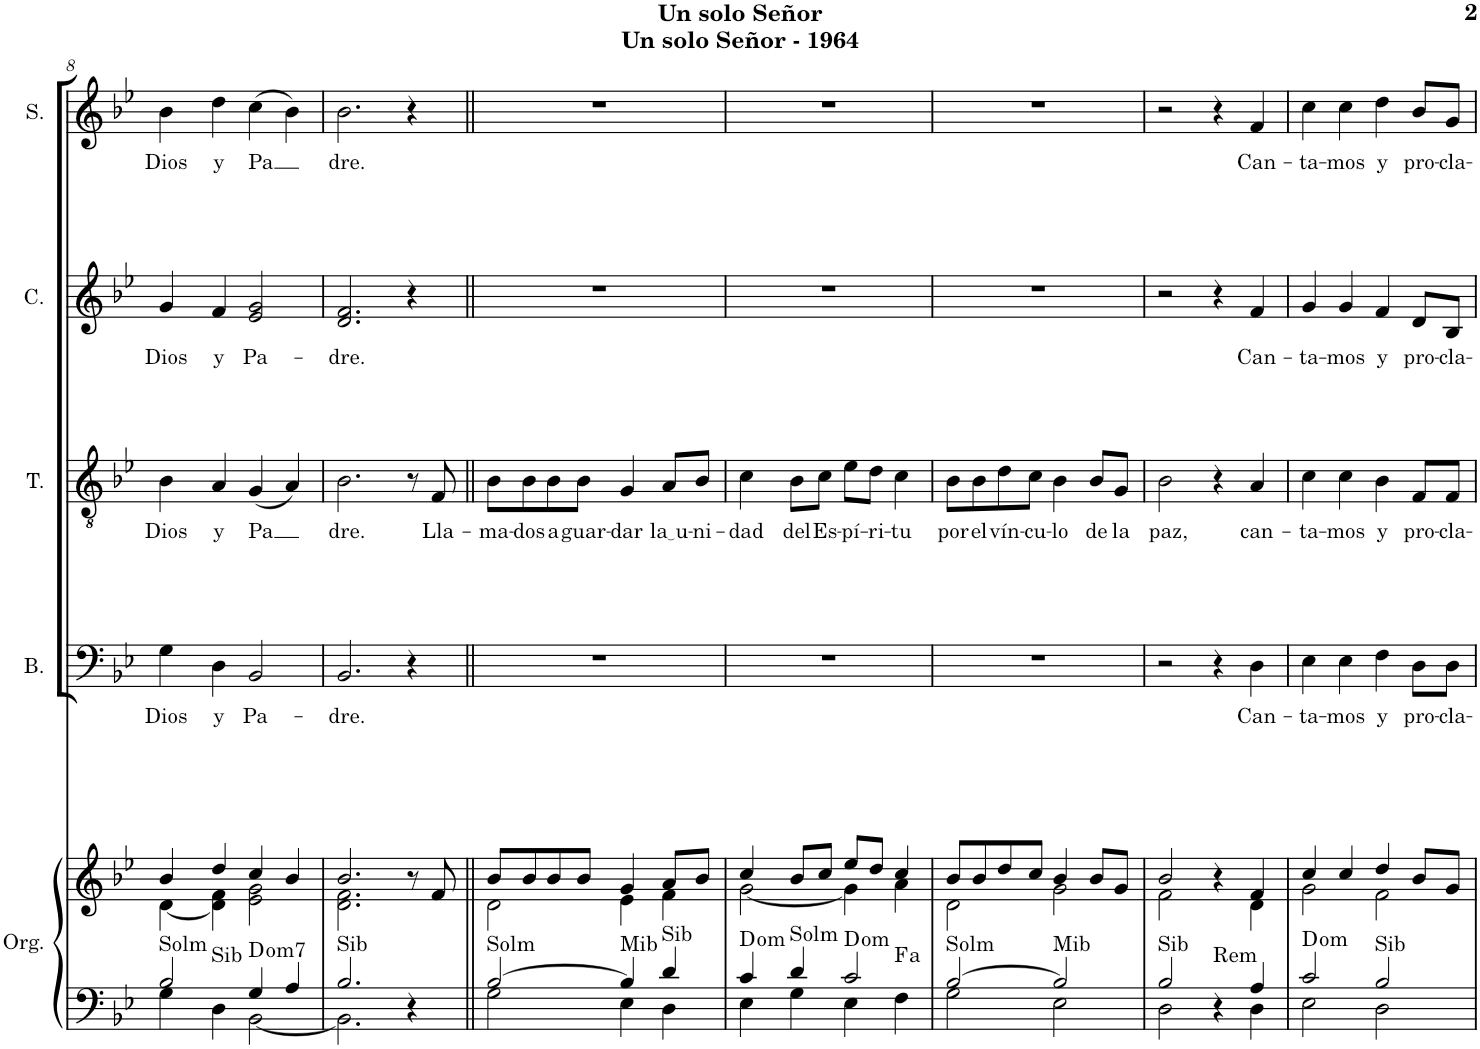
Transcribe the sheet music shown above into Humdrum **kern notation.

**kern	**kern	**harte	**kern	**text	**kern	**text	**kern	**text	**kern	**text
*part5	*part5	*part5	*part4	*part4	*part3	*part3	*part2	*part2	*part1	*part1
*staff6	*staff5	*	*staff4	*staff4	*staff3	*staff3	*staff2	*staff2	*staff1	*staff1
*I"Órgano	*	*	*I"Bajo	*	*I"Tenor	*	*I"Contralto	*	*I"Soprano	*
*	*	*	*I'B.	*	*I'T.	*	*I'C.	*	*I'S.	*
!!LO:PB:g=z
*clefF4	*clefG2	*	*clefF4	*	*clefGv2	*	*clefG2	*	*clefG2	*
*k[b-e-]	*k[b-e-]	*	*k[b-e-]	*	*k[b-e-]	*	*k[b-e-]	*	*k[b-e-]	*
*M4/4	*M4/4	*	*M4/4	*	*M4/4	*	*M4/4	*	*M4/4	*
=8	=8	=8	=8	=8	=8	=8	=8	=8	=8	=8
*^	*^	*	*	*	*	*	*	*	*	*
!	!	!	!	!LO:H:n=1:kt=Solm	!	!LO:LY:b	!	!LO:LY:b	!	!LO:LY:b	!	!LO:LY:b
!	!	!	!	!LO:H:n=2:kt=Sib	!	!	!	!	!	!	!	!
2B-/	4G\	4b-/	[4d\	N N	4G\	Dios	4B-\	Dios	4g/	Dios	4b-\	Dios
!	!	!	!	!	!	!LO:LY:b	!	!LO:LY:b	!	!LO:LY:b	!	!LO:LY:b
.	4D\	4dd/	4d\] 4f\	.	4D\	y	4A/	y	4f/	y	4dd\	y
!	!	!	!	!	!	!LO:LY:b	!	!LO:LY:b	!	!LO:LY:b	!	!LO:LY:b
4G/	[2BB-\	4cc/	2e-\ 2g\	D:dim	2BB-/	Pa-	(4G/	Pa	2e-/ 2g/	Pa-	(4cc\	Pa
4A/	.	4b-/	.	.	.	.	4A/)	.	.	.	4b-\)	.
=9	=9	=9	=9	=9	=9	=9	=9	=9	=9	=9	=9	=9
!	!	!	!	!LO:H:kt=Sib	!	!LO:LY:b	!	!LO:LY:b	!	!LO:LY:b	!	!LO:LY:b
2.B-/	2.BB-\]	2.b-/	2.d\ 2.f\	N	2.BB-/	-dre.	2.B-\	dre.	2.d/ 2.f/	-dre.	2.b-\	dre.
4r	4ryy	8r	4ryy	.	4r	.	8r	.	4r	.	4r	.
!	!	!	!	!	!	!	!	!LO:LY:b	!	!	!	!
.	.	8f/	.	.	.	.	8F/	Lla-	.	.	.	.
=10||	=10||	=10||	=10||	=10||	=10||	=10||	=10||	=10||	=10||	=10||	=10||	=10||
!	!	!	!	!LO:H:kt=Solm	!	!	!	!LO:LY:b	!	!	!	!
[2B-/	2G\	8b-/L	2d\	N	1r	.	8B-\L	-ma-	1r	.	1r	.
!	!	!	!	!	!	!	!	!LO:LY:b	!	!	!	!
.	.	8b-/	.	.	.	.	8B-\	-dos	.	.	.	.
!	!	!	!	!	!	!	!	!LO:LY:b	!	!	!	!
.	.	8b-/	.	.	.	.	8B-\	a	.	.	.	.
!	!	!	!	!	!	!	!	!LO:LY:b	!	!	!	!
.	.	8b-/J	.	.	.	.	8B-\J	guar-	.	.	.	.
!	!	!	!	!LO:H:kt=Mib	!	!	!	!LO:LY:b	!	!	!	!
4B-/]	4E-\	4g/	4e-\	N	.	.	4G/	-dar	.	.	.	.
!	!	!	!	!LO:H:kt=Sib	!	!	!	!LO:LY:b	!	!	!	!
4d/	4D\	8a/L	4f\	N	.	.	8A/L	la u	.	.	.	.
!	!	!	!	!	!	!	!	!LO:LY:b	!	!	!	!
.	.	8b-/J	.	.	.	.	8B-/J	-ni-	.	.	.	.
=11	=11	=11	=11	=11	=11	=11	=11	=11	=11	=11	=11	=11
!	!	!	!	!	!	!	!	!LO:LY:b	!	!	!	!
4c/	4E-\	4cc/	[2g\	D:dim	1r	.	4c\	-dad	1r	.	1r	.
!	!	!	!	!LO:H:kt=Solm	!	!	!	!LO:LY:b	!	!	!	!
4d/	4G\	8b-/L	.	N	.	.	8B-\L	del	.	.	.	.
!	!	!	!	!	!	!	!	!LO:LY:b	!	!	!	!
.	.	8cc/J	.	.	.	.	8c\J	Es-	.	.	.	.
!	!	!	!	!	!	!	!	!LO:LY:b	!	!	!	!
2c/	4E-\	8ee-/L	4g\]	D:dim	.	.	8e-\L	-pí-	.	.	.	.
!	!	!	!	!	!	!	!	!LO:LY:b	!	!	!	!
.	.	8dd/J	.	.	.	.	8d\J	-ri-	.	.	.	.
!	!	!	!	!LO:H:kt=a	!	!	!	!LO:LY:b	!	!	!	!
.	4F\	4cc/	4a\	.	.	.	4c\	-tu	.	.	.	.
=12	=12	=12	=12	=12	=12	=12	=12	=12	=12	=12	=12	=12
!	!	!	!	!LO:H:kt=Solm	!	!	!	!LO:LY:b	!	!	!	!
[2B-/	2G\	8b-/L	2d\	N	1r	.	8B-\L	por	1r	.	1r	.
!	!	!	!	!	!	!	!	!LO:LY:b	!	!	!	!
.	.	8b-/	.	.	.	.	8B-\	el	.	.	.	.
!	!	!	!	!	!	!	!	!LO:LY:b	!	!	!	!
.	.	8dd/	.	.	.	.	8d\	vín-	.	.	.	.
!	!	!	!	!	!	!	!	!LO:LY:b	!	!	!	!
.	.	8cc/J	.	.	.	.	8c\J	-cu-	.	.	.	.
!	!	!	!	!LO:H:kt=Mib	!	!	!	!LO:LY:b	!	!	!	!
2B-/]	2E-\	4b-/	2g\	N	.	.	4B-\	-lo	.	.	.	.
!	!	!	!	!	!	!	!	!LO:LY:b	!	!	!	!
.	.	8b-/L	.	.	.	.	8B-/L	de	.	.	.	.
!	!	!	!	!	!	!	!	!LO:LY:b	!	!	!	!
.	.	8g/J	.	.	.	.	8G/J	la	.	.	.	.
=13	=13	=13	=13	=13	=13	=13	=13	=13	=13	=13	=13	=13
!	!	!	!	!LO:H:kt=Sib	!	!	!	!LO:LY:b	!	!	!	!
2B-/	2D\	2b-/	2f\	N	2r	.	2B-\	paz,	2r	.	2r	.
!	!	!	!	!LO:H:kt=Rem	!	!	!	!	!	!	!	!
4r	4ryy	4r	4ryy	N	4r	.	4r	.	4r	.	4r	.
!	!	!	!	!	!	!LO:LY:b	!	!LO:LY:b	!	!LO:LY:b	!	!LO:LY:b
4A/	4D\	4f/	4d\	.	4D\	Can-	4A/	can-	4f/	Can-	4f/	Can-
=14	=14	=14	=14	=14	=14	=14	=14	=14	=14	=14	=14	=14
!	!	!	!	!	!	!LO:LY:b	!	!LO:LY:b	!	!LO:LY:b	!	!LO:LY:b
2c/	2E-\	4cc/	2g\	D:dim	4E-\	-ta-	4c\	-ta-	4g/	-ta-	4cc\	-ta-
!	!	!	!	!	!	!LO:LY:b	!	!LO:LY:b	!	!LO:LY:b	!	!LO:LY:b
.	.	4cc/	.	.	4E-\	-mos	4c\	-mos	4g/	-mos	4cc\	-mos
!	!	!	!	!LO:H:kt=Sib	!	!LO:LY:b	!	!LO:LY:b	!	!LO:LY:b	!	!LO:LY:b
2B-/	2D\	4dd/	2f\	N	4F\	y	4B-\	y	4f/	y	4dd\	y
!	!	!	!	!	!	!LO:LY:b	!	!LO:LY:b	!	!LO:LY:b	!	!LO:LY:b
.	.	8b-/L	.	.	8D\L	pro-	8F/L	pro-	8d/L	pro-	8b-/L	pro-
!	!	!	!	!	!	!LO:LY:b	!	!LO:LY:b	!	!LO:LY:b	!	!LO:LY:b
.	.	8g/J	.	.	8D\J	-cla-	8F/J	-cla-	8B-/J	-cla-	8g/J	-cla-
*v	*v	*	*	*	*	*	*	*	*	*	*	*
*	*v	*v	*	*	*	*	*	*	*	*	*
=	=	=	=	=	=	=	=	=	=	=
*-	*-	*-	*-	*-	*-	*-	*-	*-	*-	*-
